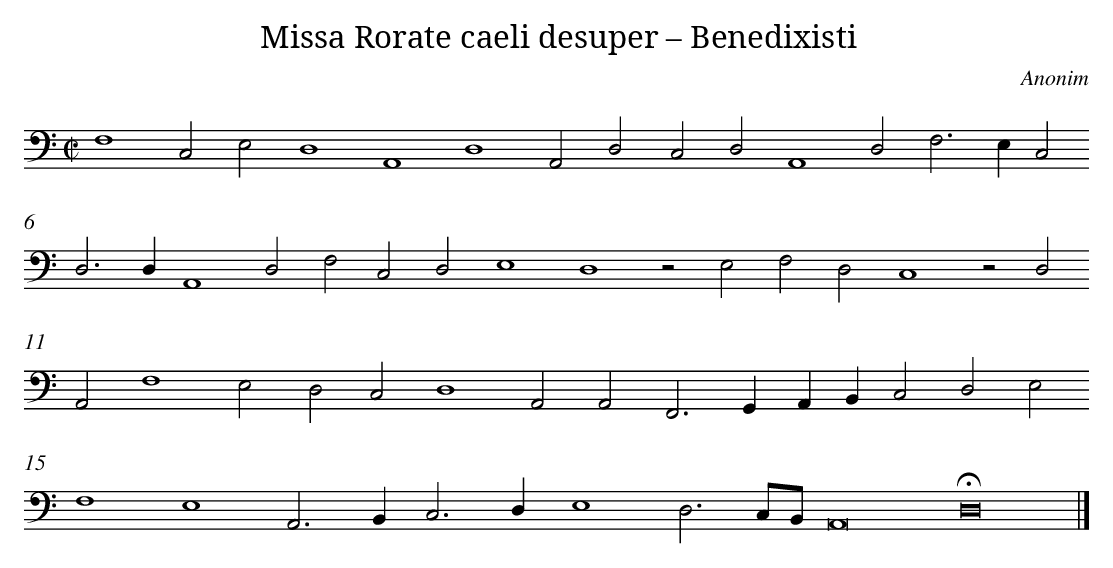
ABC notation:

X:1
T: Missa Rorate caeli desuper – Benedixisti
C: Anonim
L: 1/4
M: C|
K: C clef=bass
F,4C,2E,2 [|]
D,4A,,4 [|]
D,4A,,2D,2 [|]
C,2D,2A,,4 [|]
D,2F,2>E,2C,2 [|]
D,2>D,2A,,4 [|]
D,2F,2C,2D,2 [|]
E,4D,4 [|]
z2E,2F,2D,2 [|]
C,4z2D,2 [|]
A,,2F,4E,2 [|]
D,2C,2D,4 [|]
A,,2A,,2F,,3G,, [|]
A,,B,,C,2D,2E,2 [|]
F,4E,4 [|]
A,,2>B,,2C,3D, [|]
E,4D,3C,/B,,/ [|]
A,,8 [|]
!fermata!D,8 |]
